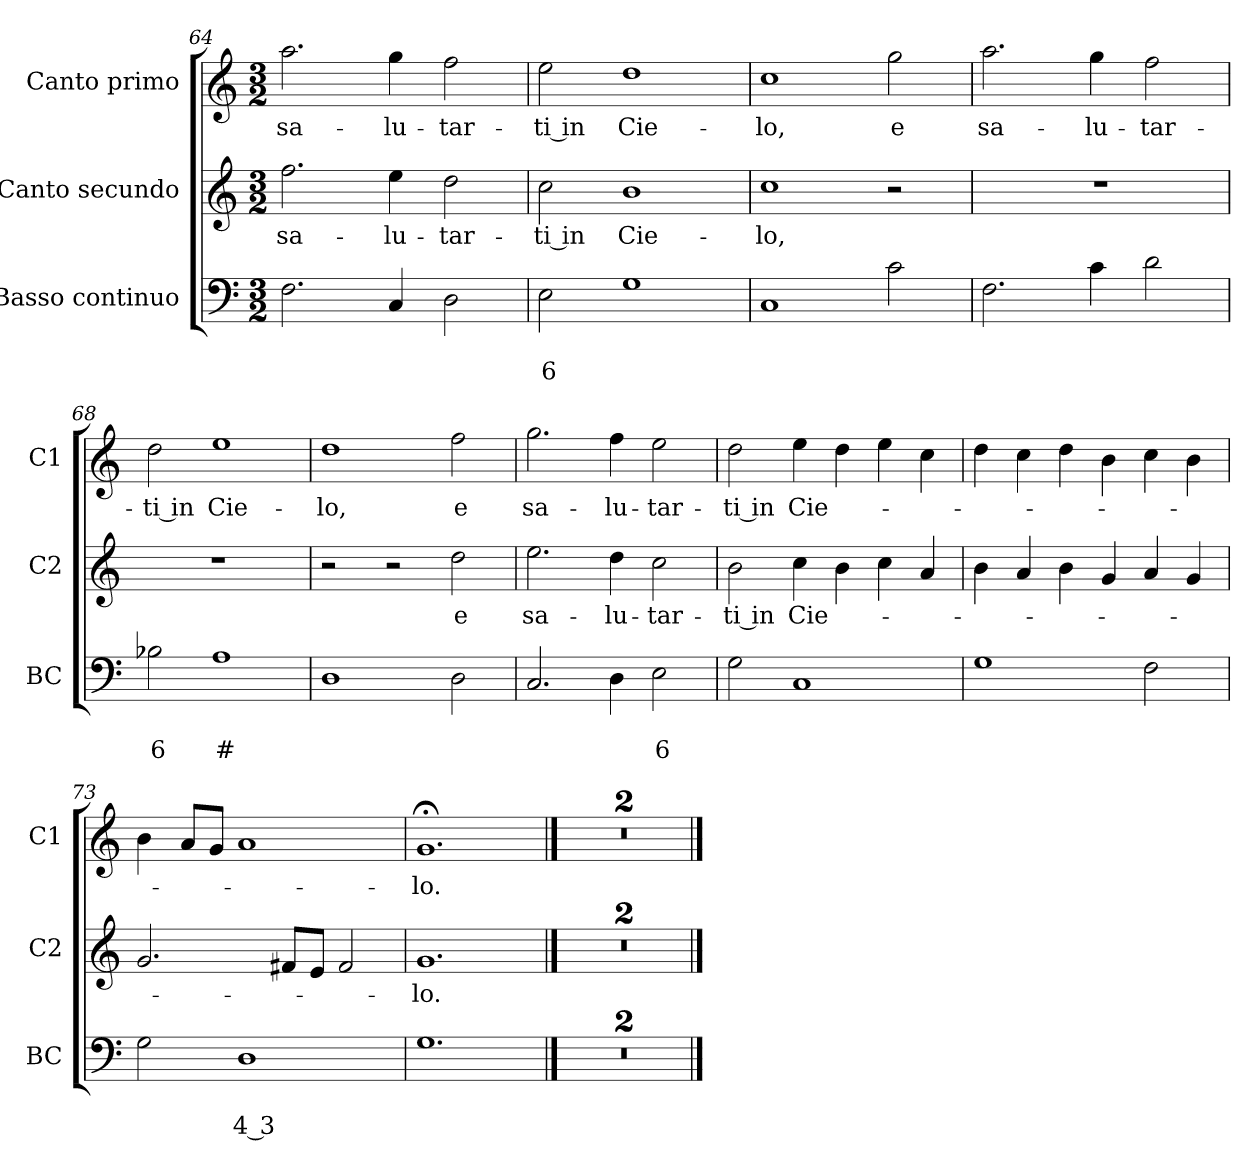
**kern	**text	**text	**kern	**text	**kern	**text
*part3	*part3	*part3	*part2	*part2	*part1	*part1
*staff3	*staff3	*staff3	*staff2	*staff2	*staff1	*staff1
*I"Basso continuo	*	*	*I"Canto secundo	*	*I"Canto primo	*
*I'BC	*	*	*I'C2	*	*I'C1	*
!!LO:LB:g=z
*clefF4	*	*	*clefG2	*	*clefG2	*
*k[]	*	*	*k[]	*	*k[]	*
*C:	*	*	*C:	*	*C:	*
*M3/2	*	*	*M3/2	*	*M3/2	*
=64	=64	=64	=64	=64	=64	=64
!	!	!	!	!LO:LY:b	!	!LO:LY:b
2.F\	.	.	2.ff\	sa-	2.aa\	sa-
!	!	!	!	!LO:LY:b	!	!LO:LY:b
4C/	.	.	4ee\	-lu-	4gg\	-lu-
!	!	!	!	!LO:LY:b	!	!LO:LY:b
2D\	.	.	2dd\	-tar-	2ff\	-tar-
=65	=65	=65	=65	=65	=65	=65
!	!	!LO:LY:b	!	!LO:LY:b	!	!LO:LY:b
2E\	.	6	2cc\	-ti in	2ee\	-ti in
!	!	!	!	!LO:LY:b	!	!LO:LY:b
1G	.	.	1b	Cie-	1dd	Cie-
=66	=66	=66	=66	=66	=66	=66
!	!	!	!	!LO:LY:b	!	!LO:LY:b
1C	.	.	1cc	-lo,	1cc	-lo,
!	!	!	!	!	!	!LO:LY:b
2c\	.	.	2r	.	2gg\	e
=67	=67	=67	=67	=67	=67	=67
!	!	!	!	!	!	!LO:LY:b
2.F\	.	.	1.r	.	2.aa\	sa-
!	!	!	!	!	!	!LO:LY:b
4c\	.	.	.	.	4gg\	-lu-
!	!	!	!	!	!	!LO:LY:b
2d\	.	.	.	.	2ff\	-tar-
=68	=68	=68	=68	=68	=68	=68
!	!	!LO:LY:b	!	!	!	!LO:LY:b
2B-X\	.	6	1.r	.	2dd\	-ti in
!	!	!LO:LY:b	!	!	!	!LO:LY:b
1A	.	#	.	.	1ee	Cie-
=69	=69	=69	=69	=69	=69	=69
!	!	!	!	!	!	!LO:LY:b
1D	.	.	2r	.	1dd	-lo,
.	.	.	2r	.	.	.
!	!	!	!	!LO:LY:b	!	!LO:LY:b
2D\	.	.	2dd\	e	2ff\	e
!!LO:LB:g=z
=70	=70	=70	=70	=70	=70	=70
!	!	!	!	!LO:LY:b	!	!LO:LY:b
2.C/	.	.	2.ee\	sa-	2.gg\	sa-
!	!	!	!	!LO:LY:b	!	!LO:LY:b
4D\	.	.	4dd\	-lu-	4ff\	-lu-
!	!	!LO:LY:b	!	!LO:LY:b	!	!LO:LY:b
2E\	.	6	2cc\	-tar-	2ee\	-tar-
=71	=71	=71	=71	=71	=71	=71
!	!	!	!	!LO:LY:b	!	!LO:LY:b
2G\	.	.	2b\	-ti in	2dd\	-ti in
!	!	!	!	!LO:LY:b	!	!LO:LY:b
1C	.	.	4cc\	Cie-	4ee\	Cie-
.	.	.	4b\	.	4dd\	.
.	.	.	4cc\	.	4ee\	.
.	.	.	4a/	.	4cc\	.
=72	=72	=72	=72	=72	=72	=72
1G	.	.	4b\	.	4dd\	.
.	.	.	4a/	.	4cc\	.
.	.	.	4b\	.	4dd\	.
.	.	.	4g/	.	4b\	.
2F\	.	.	4a/	.	4cc\	.
.	.	.	4g/	.	4b\	.
=73	=73	=73	=73	=73	=73	=73
2G\	.	.	2.g/	.	4b\	.
.	.	.	.	.	8a/L	.
.	.	.	.	.	8g/J	.
!	!	!LO:LY:b	!	!	!	!
1D	.	4 3	.	.	1a	.
.	.	.	8f#X/L	.	.	.
.	.	.	8e/J	.	.	.
.	.	.	2f#/	.	.	.
=74	=74	=74	=74	=74	=74	=74
!	!	!	!	!LO:LY:b	!	!LO:LY:b
1.G	.	.	1.g	-lo.	1.g;<	-lo.
==75	==75	==75	==75	==75	==75	==75
1.r	.	.	1.r	.	1.r	.
=76	=76	=76	=76	=76	=76	=76
1.r	.	.	1.r	.	1.r	.
==	==	==	==	==	==	==
*-	*-	*-	*-	*-	*-	*-
